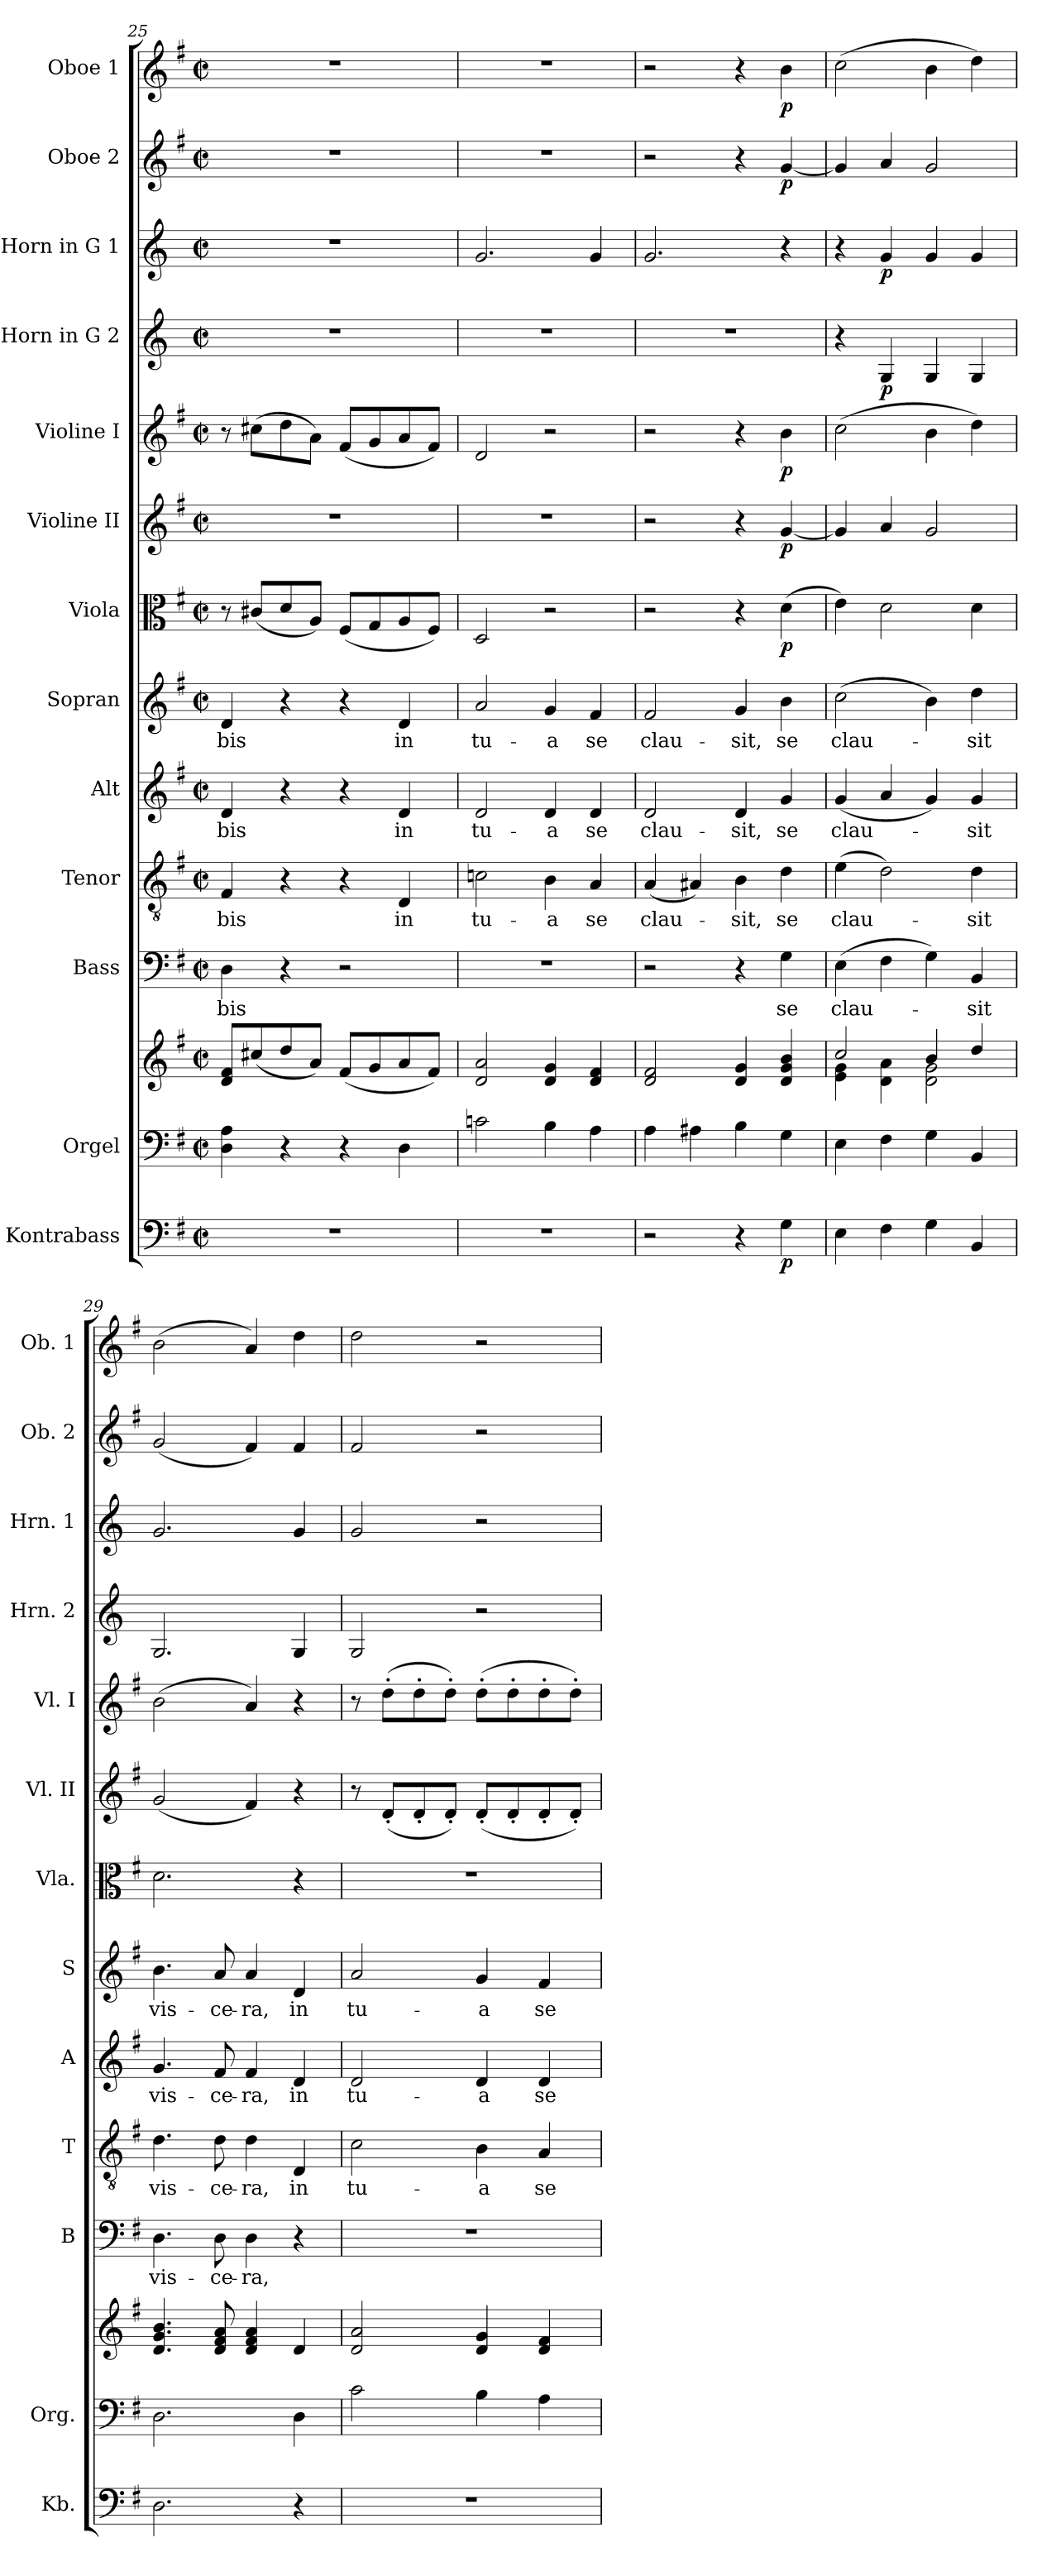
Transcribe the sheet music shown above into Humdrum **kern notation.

**kern	**dynam	**kern	**kern	**kern	**text	**kern	**text	**kern	**text	**kern	**text	**kern	**dynam	**kern	**dynam	**kern	**dynam	**kern	**dynam	**kern	**dynam	**kern	**dynam	**kern	**dynam
*part13	*part13	*part12	*part12	*part11	*part11	*part10	*part10	*part9	*part9	*part8	*part8	*part7	*part7	*part6	*part6	*part5	*part5	*part4	*part4	*part3	*part3	*part2	*part2	*part1	*part1
*staff14	*staff14	*staff13	*staff12	*staff11	*staff11	*staff10	*staff10	*staff9	*staff9	*staff8	*staff8	*staff7	*staff7	*staff6	*staff6	*staff5	*staff5	*staff4	*staff4	*staff3	*staff3	*staff2	*staff2	*staff1	*staff1
*I"Kontrabass	*	*I"Orgel	*	*I"Bass	*	*I"Tenor	*	*I"Alt	*	*I"Sopran	*	*I"Viola	*	*I"Violine II	*	*I"Violine I	*	*I"Horn in G 2	*	*I"Horn in G 1	*	*I"Oboe 2	*	*I"Oboe 1	*
*I'Kb.	*	*I'Org.	*	*I'B	*	*I'T	*	*I'A	*	*I'S	*	*I'Vla.	*	*I'Vl. II	*	*I'Vl. I	*	*I'Hrn. 2	*	*I'Hrn. 1	*	*I'Ob. 2	*	*I'Ob. 1	*
!!LO:PB:g=z
*clefF4	*	*clefF4	*clefG2	*clefF4	*	*clefGv2	*	*clefG2	*	*clefG2	*	*clefC3	*	*clefG2	*	*clefG2	*	*clefG2	*	*clefG2	*	*clefG2	*	*clefG2	*
*ITrd7c12	*	*	*	*	*	*	*	*	*	*	*	*	*	*	*	*	*	*ITrd3c5	*	*ITrd3c5	*	*	*	*	*
*k[f#]	*	*k[f#]	*k[f#]	*k[f#]	*	*k[f#]	*	*k[f#]	*	*k[f#]	*	*k[f#]	*	*k[f#]	*	*k[f#]	*	*k[f#]	*	*k[f#]	*	*k[f#]	*	*k[f#]	*
*G:	*	*G:	*G:	*G:	*	*G:	*	*G:	*	*G:	*	*G:	*	*G:	*	*G:	*	*G:	*	*G:	*	*G:	*	*G:	*
*M2/2	*	*M2/2	*M2/2	*M2/2	*	*M2/2	*	*M2/2	*	*M2/2	*	*M2/2	*	*M2/2	*	*M2/2	*	*M2/2	*	*M2/2	*	*M2/2	*	*M2/2	*
*met(c|)	*	*met(c|)	*met(c|)	*met(c|)	*	*met(c|)	*	*met(c|)	*	*met(c|)	*	*met(c|)	*	*met(c|)	*	*met(c|)	*	*met(c|)	*	*met(c|)	*	*met(c|)	*	*met(c|)	*
=25	=25	=25	=25	=25	=25	=25	=25	=25	=25	=25	=25	=25	=25	=25	=25	=25	=25	=25	=25	=25	=25	=25	=25	=25	=25
!	!	!	!	!	!LO:LY:b	!	!LO:LY:b	!	!LO:LY:b	!	!LO:LY:b	!	!	!	!	!	!	!	!	!	!	!	!	!	!
1r	.	4D\ 4A\	8d/ 8f#/L	4D\	-bis	4F#/	-bis	4d/	-bis	4d/	-bis	8r	.	1r	.	8r	.	1r	.	1r	.	1r	.	1r	.
.	.	.	(<8cc#X/	.	.	.	.	.	.	.	.	(<8c#X/L	.	.	.	(>8cc#X\L	.	.	.	.	.	.	.	.	.
.	.	4r	8dd/	4r	.	4r	.	4r	.	4r	.	8d/	.	.	.	8dd\	.	.	.	.	.	.	.	.	.
.	.	.	8a/J)	.	.	.	.	.	.	.	.	8A/J)	.	.	.	8a\J)	.	.	.	.	.	.	.	.	.
.	.	4r	(<8f#/L	2r	.	4r	.	4r	.	4r	.	(<8F#/L	.	.	.	(<8f#/L	.	.	.	.	.	.	.	.	.
.	.	.	8g/	.	.	.	.	.	.	.	.	8G/	.	.	.	8g/	.	.	.	.	.	.	.	.	.
!	!	!	!	!	!	!	!LO:LY:b	!	!LO:LY:b	!	!LO:LY:b	!	!	!	!	!	!	!	!	!	!	!	!	!	!
.	.	4D\	8a/	.	.	4D/	in	4d/	in	4d/	in	8A/	.	.	.	8a/	.	.	.	.	.	.	.	.	.
.	.	.	8f#/J)	.	.	.	.	.	.	.	.	8F#/J)	.	.	.	8f#/J)	.	.	.	.	.	.	.	.	.
=26	=26	=26	=26	=26	=26	=26	=26	=26	=26	=26	=26	=26	=26	=26	=26	=26	=26	=26	=26	=26	=26	=26	=26	=26	=26
!	!	!	!	!	!	!	!LO:LY:b	!	!LO:LY:b	!	!LO:LY:b	!	!	!	!	!	!	!	!	!	!	!	!	!	!
1r	.	2cn\	2d/ 2a/	1r	.	2cn\	tu-	2d/	tu-	2a/	tu-	2D/	.	1r	.	2d/	.	1r	.	2.d/	.	1r	.	1r	.
!	!	!	!	!	!	!	!LO:LY:b	!	!LO:LY:b	!	!LO:LY:b	!	!	!	!	!	!	!	!	!	!	!	!	!	!
.	.	4B\	4d/ 4g/	.	.	4B\	-a	4d/	-a	4g/	-a	2r	.	.	.	2r	.	.	.	.	.	.	.	.	.
!	!	!	!	!	!	!	!LO:LY:b	!	!LO:LY:b	!	!LO:LY:b	!	!	!	!	!	!	!	!	!	!	!	!	!	!
.	.	4A\	4d/ 4f#/	.	.	4A/	se	4d/	se	4f#/	se	.	.	.	.	.	.	.	.	4d/	.	.	.	.	.
=27	=27	=27	=27	=27	=27	=27	=27	=27	=27	=27	=27	=27	=27	=27	=27	=27	=27	=27	=27	=27	=27	=27	=27	=27	=27
!	!	!	!	!	!	!	!LO:LY:b	!	!LO:LY:b	!	!LO:LY:b	!	!	!	!	!	!	!	!	!	!	!	!	!	!
2r	.	4A\	2d/ 2f#/	2r	.	(<4A/	clau-	2d/	clau-	2f#/	clau-	2r	.	2r	.	2r	.	1r	.	2.d/	.	2r	.	2r	.
.	.	4A#X\	.	.	.	4A#X/)	.	.	.	.	.	.	.	.	.	.	.	.	.	.	.	.	.	.	.
!	!	!	!	!	!	!	!LO:LY:b	!	!LO:LY:b	!	!LO:LY:b	!	!	!	!	!	!	!	!	!	!	!	!	!	!
4r	.	4B\	4d/ 4g/	4r	.	4B\	-sit,	4d/	-sit,	4g/	-sit,	4r	.	4r	.	4r	.	.	.	.	.	4r	.	4r	.
!	!LO:DY:b	!	!	!	!LO:LY:b	!	!LO:LY:b	!	!LO:LY:b	!	!LO:LY:b	!	!LO:DY:b	!	!LO:DY:b	!	!LO:DY:b	!	!	!	!	!	!LO:DY:b	!	!LO:DY:b
4GG\	p	4G\	4d/ 4g/ 4b/	4G\	se	4d\	se	4g/	se	4b\	se	(>4d\	p	[4g/	p	4b\	p	.	.	4r	.	[4g/	p	4b\	p
=28	=28	=28	=28	=28	=28	=28	=28	=28	=28	=28	=28	=28	=28	=28	=28	=28	=28	=28	=28	=28	=28	=28	=28	=28	=28
*	*	*	*^	*	*	*	*	*	*	*	*	*	*	*	*	*	*	*	*	*	*	*	*	*	*
!	!	!	!	!	!	!LO:LY:b	!	!LO:LY:b	!	!LO:LY:b	!	!LO:LY:b	!	!	!	!	!	!	!	!	!	!	!	!	!	!
4EE\	.	4E\	2cc/	4e\ 4g\	(>4E\	clau-	(>4e\	clau-	(<4g/	clau-	(>2cc\	clau-	4e\)	.	4g/]	.	(>2cc\	.	4r	.	4r	.	4g/]	.	(>2cc\	.
!	!	!	!	!	!	!	!	!	!	!	!	!	!	!	!	!	!	!	!	!LO:DY:b	!	!LO:DY:b	!	!	!	!
4FF#\	.	4F#\	.	4d\ 4a\	4F#\	.	2d\)	.	4a/	.	.	.	2d\	.	4a/	.	.	.	4D/	p	4d/	p	4a/	.	.	.
4GG\	.	4G\	4b/	2d\ 2g\	4G\)	.	.	.	4g/)	.	4b\)	.	.	.	2g/	.	4b\	.	4D/	.	4d/	.	2g/	.	4b\	.
!	!	!	!	!	!	!LO:LY:b	!	!LO:LY:b	!	!LO:LY:b	!	!LO:LY:b	!	!	!	!	!	!	!	!	!	!	!	!	!	!
4BBB/	.	4BB/	4dd/	.	4BB/	-sit	4d\	-sit	4g/	-sit	4dd\	-sit	4d\	.	.	.	4dd\)	.	4D/	.	4d/	.	.	.	4dd\)	.
*	*	*	*v	*v	*	*	*	*	*	*	*	*	*	*	*	*	*	*	*	*	*	*	*	*	*	*
=29	=29	=29	=29	=29	=29	=29	=29	=29	=29	=29	=29	=29	=29	=29	=29	=29	=29	=29	=29	=29	=29	=29	=29	=29	=29
!	!	!	!	!	!LO:LY:b	!	!LO:LY:b	!	!LO:LY:b	!	!LO:LY:b	!	!	!	!	!	!	!	!	!	!	!	!	!	!
2.DD\	.	2.D\	4.d/ 4.g/ 4.b/	4.D\	vis-	4.d\	vis-	4.g/	vis-	4.b\	vis-	2.d\	.	(<2g/	.	(>2b\	.	2.D/	.	2.d/	.	(<2g/	.	(>2b\	.
!	!	!	!	!	!LO:LY:b	!	!LO:LY:b	!	!LO:LY:b	!	!LO:LY:b	!	!	!	!	!	!	!	!	!	!	!	!	!	!
.	.	.	8d/ 8f#/ 8a/	8D\	-ce-	8d\	-ce-	8f#/	-ce-	8a/	-ce-	.	.	.	.	.	.	.	.	.	.	.	.	.	.
!	!	!	!	!	!LO:LY:b	!	!LO:LY:b	!	!LO:LY:b	!	!LO:LY:b	!	!	!	!	!	!	!	!	!	!	!	!	!	!
.	.	.	4d/ 4f#/ 4a/	4D\	-ra,	4d\	-ra,	4f#/	-ra,	4a/	-ra,	.	.	4f#/)	.	4a/)	.	.	.	.	.	4f#/)	.	4a/)	.
!	!	!	!	!	!	!	!LO:LY:b	!	!LO:LY:b	!	!LO:LY:b	!	!	!	!	!	!	!	!	!	!	!	!	!	!
4r	.	4D\	4d/	4r	.	4D/	in	4d/	in	4d/	in	4r	.	4r	.	4r	.	4D/	.	4d/	.	4f#/	.	4dd\	.
=30	=30	=30	=30	=30	=30	=30	=30	=30	=30	=30	=30	=30	=30	=30	=30	=30	=30	=30	=30	=30	=30	=30	=30	=30	=30
!	!	!	!	!	!	!	!LO:LY:b	!	!LO:LY:b	!	!LO:LY:b	!	!	!	!	!	!	!	!	!	!	!	!	!	!
1r	.	2c\	2d/ 2a/	1r	.	2c\	tu-	2d/	tu-	2a/	tu-	1r	.	8r	.	8r	.	2D/	.	2d/	.	2f#/	.	2dd\	.
.	.	.	.	.	.	.	.	.	.	.	.	.	.	(<8d'</L	.	(>8dd'>\L	.	.	.	.	.	.	.	.	.
.	.	.	.	.	.	.	.	.	.	.	.	.	.	8d'</	.	8dd'>\	.	.	.	.	.	.	.	.	.
.	.	.	.	.	.	.	.	.	.	.	.	.	.	8d'</J)	.	8dd'>\J)	.	.	.	.	.	.	.	.	.
!	!	!	!	!	!	!	!LO:LY:b	!	!LO:LY:b	!	!LO:LY:b	!	!	!	!	!	!	!	!	!	!	!	!	!	!
.	.	4B\	4d/ 4g/	.	.	4B\	-a	4d/	-a	4g/	-a	.	.	(<8d'</L	.	(>8dd'>\L	.	2r	.	2r	.	2r	.	2r	.
.	.	.	.	.	.	.	.	.	.	.	.	.	.	8d'</	.	8dd'>\	.	.	.	.	.	.	.	.	.
!	!	!	!	!	!	!	!LO:LY:b	!	!LO:LY:b	!	!LO:LY:b	!	!	!	!	!	!	!	!	!	!	!	!	!	!
.	.	4A\	4d/ 4f#/	.	.	4A/	se	4d/	se	4f#/	se	.	.	8d'</	.	8dd'>\	.	.	.	.	.	.	.	.	.
.	.	.	.	.	.	.	.	.	.	.	.	.	.	8d'</J)	.	8dd'>\J)	.	.	.	.	.	.	.	.	.
=	=	=	=	=	=	=	=	=	=	=	=	=	=	=	=	=	=	=	=	=	=	=	=	=	=
*-	*-	*-	*-	*-	*-	*-	*-	*-	*-	*-	*-	*-	*-	*-	*-	*-	*-	*-	*-	*-	*-	*-	*-	*-	*-
